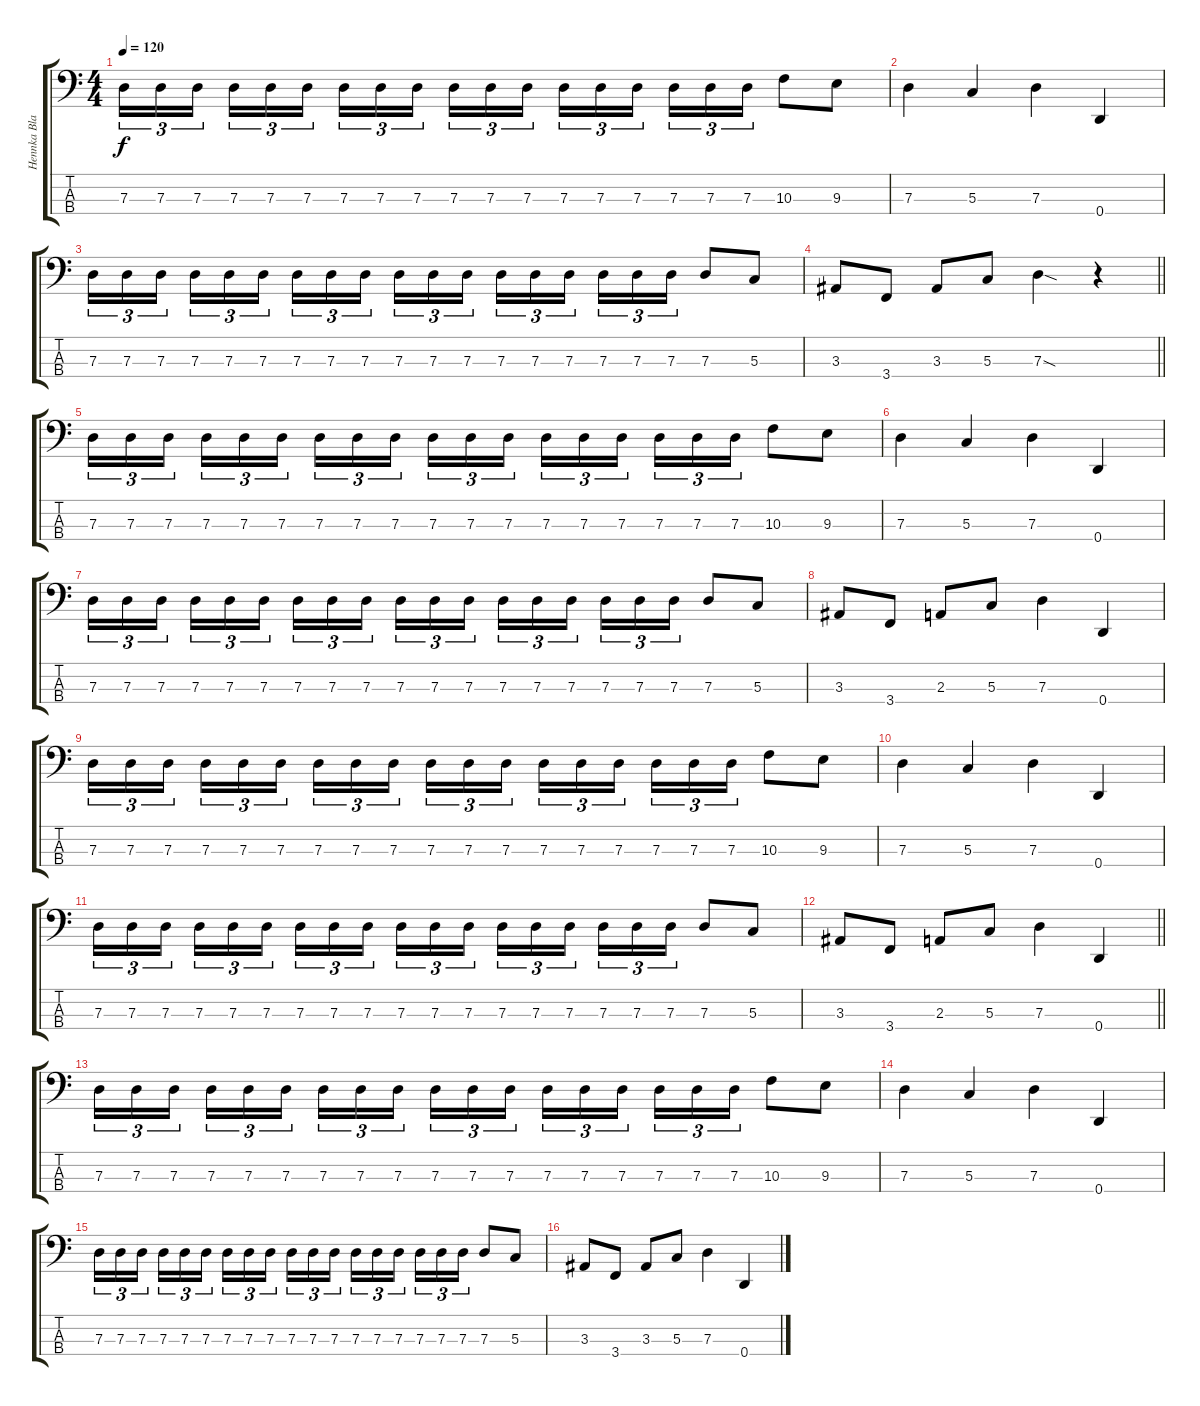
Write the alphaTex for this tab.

\track ("Hennka Blacksmith" "Hennka Bla") {instrument electricbasspick}
\staff {score tabs}
\tuning (F2 C2 G1 D1) {hide}
\ts (4 4)
\tempo 120
\clef f4
\ks c
7.3.16{tu (3 2) dy f instrument electricbasspick} 7.3.16{tu (3 2)} 7.3.16{tu (3 2)} 7.3.16{tu (3 2)} 7.3.16{tu (3 2)} 7.3.16{tu (3 2)} 7.3.16{tu (3 2)} 7.3.16{tu (3 2)} 7.3.16{tu (3 2)} 7.3.16{tu (3 2)} 7.3.16{tu (3 2)} 7.3.16{tu (3 2)} 7.3.16{tu (3 2)} 7.3.16{tu (3 2)} 7.3.16{tu (3 2)} 7.3.16{tu (3 2)} 7.3.16{tu (3 2)} 7.3.16{tu (3 2)} 10.3.8 9.3.8 |
7.3.4 5.3.4 7.3.4 0.4.4 |
7.3.16{tu (3 2)} 7.3.16{tu (3 2)} 7.3.16{tu (3 2)} 7.3.16{tu (3 2)} 7.3.16{tu (3 2)} 7.3.16{tu (3 2)} 7.3.16{tu (3 2)} 7.3.16{tu (3 2)} 7.3.16{tu (3 2)} 7.3.16{tu (3 2)} 7.3.16{tu (3 2)} 7.3.16{tu (3 2)} 7.3.16{tu (3 2)} 7.3.16{tu (3 2)} 7.3.16{tu (3 2)} 7.3.16{tu (3 2)} 7.3.16{tu (3 2)} 7.3.16{tu (3 2)} 7.3.8 5.3.8 |
\barLineRight lightlight
3.3.8 3.4.8 3.3.8 5.3.8 7.3{sod}.4 r.4 |
7.3.16{tu (3 2)} 7.3.16{tu (3 2)} 7.3.16{tu (3 2)} 7.3.16{tu (3 2)} 7.3.16{tu (3 2)} 7.3.16{tu (3 2)} 7.3.16{tu (3 2)} 7.3.16{tu (3 2)} 7.3.16{tu (3 2)} 7.3.16{tu (3 2)} 7.3.16{tu (3 2)} 7.3.16{tu (3 2)} 7.3.16{tu (3 2)} 7.3.16{tu (3 2)} 7.3.16{tu (3 2)} 7.3.16{tu (3 2)} 7.3.16{tu (3 2)} 7.3.16{tu (3 2)} 10.3.8 9.3.8 |
7.3.4 5.3.4 7.3.4 0.4.4 |
7.3.16{tu (3 2)} 7.3.16{tu (3 2)} 7.3.16{tu (3 2)} 7.3.16{tu (3 2)} 7.3.16{tu (3 2)} 7.3.16{tu (3 2)} 7.3.16{tu (3 2)} 7.3.16{tu (3 2)} 7.3.16{tu (3 2)} 7.3.16{tu (3 2)} 7.3.16{tu (3 2)} 7.3.16{tu (3 2)} 7.3.16{tu (3 2)} 7.3.16{tu (3 2)} 7.3.16{tu (3 2)} 7.3.16{tu (3 2)} 7.3.16{tu (3 2)} 7.3.16{tu (3 2)} 7.3.8 5.3.8 |
3.3.8 3.4.8 2.3.8 5.3.8 7.3.4 0.4.4 |
7.3.16{tu (3 2)} 7.3.16{tu (3 2)} 7.3.16{tu (3 2)} 7.3.16{tu (3 2)} 7.3.16{tu (3 2)} 7.3.16{tu (3 2)} 7.3.16{tu (3 2)} 7.3.16{tu (3 2)} 7.3.16{tu (3 2)} 7.3.16{tu (3 2)} 7.3.16{tu (3 2)} 7.3.16{tu (3 2)} 7.3.16{tu (3 2)} 7.3.16{tu (3 2)} 7.3.16{tu (3 2)} 7.3.16{tu (3 2)} 7.3.16{tu (3 2)} 7.3.16{tu (3 2)} 10.3.8 9.3.8 |
7.3.4 5.3.4 7.3.4 0.4.4 |
7.3.16{tu (3 2)} 7.3.16{tu (3 2)} 7.3.16{tu (3 2)} 7.3.16{tu (3 2)} 7.3.16{tu (3 2)} 7.3.16{tu (3 2)} 7.3.16{tu (3 2)} 7.3.16{tu (3 2)} 7.3.16{tu (3 2)} 7.3.16{tu (3 2)} 7.3.16{tu (3 2)} 7.3.16{tu (3 2)} 7.3.16{tu (3 2)} 7.3.16{tu (3 2)} 7.3.16{tu (3 2)} 7.3.16{tu (3 2)} 7.3.16{tu (3 2)} 7.3.16{tu (3 2)} 7.3.8 5.3.8 |
\barLineRight lightlight
3.3.8 3.4.8 2.3.8 5.3.8 7.3.4 0.4.4 |
7.3.16{tu (3 2)} 7.3.16{tu (3 2)} 7.3.16{tu (3 2)} 7.3.16{tu (3 2)} 7.3.16{tu (3 2)} 7.3.16{tu (3 2)} 7.3.16{tu (3 2)} 7.3.16{tu (3 2)} 7.3.16{tu (3 2)} 7.3.16{tu (3 2)} 7.3.16{tu (3 2)} 7.3.16{tu (3 2)} 7.3.16{tu (3 2)} 7.3.16{tu (3 2)} 7.3.16{tu (3 2)} 7.3.16{tu (3 2)} 7.3.16{tu (3 2)} 7.3.16{tu (3 2)} 10.3.8 9.3.8 |
7.3.4 5.3.4 7.3.4 0.4.4 |
7.3.16{tu (3 2)} 7.3.16{tu (3 2)} 7.3.16{tu (3 2)} 7.3.16{tu (3 2)} 7.3.16{tu (3 2)} 7.3.16{tu (3 2)} 7.3.16{tu (3 2)} 7.3.16{tu (3 2)} 7.3.16{tu (3 2)} 7.3.16{tu (3 2)} 7.3.16{tu (3 2)} 7.3.16{tu (3 2)} 7.3.16{tu (3 2)} 7.3.16{tu (3 2)} 7.3.16{tu (3 2)} 7.3.16{tu (3 2)} 7.3.16{tu (3 2)} 7.3.16{tu (3 2)} 7.3.8 5.3.8 |
3.3.8 3.4.8 3.3.8 5.3.8 7.3.4 0.4.4
